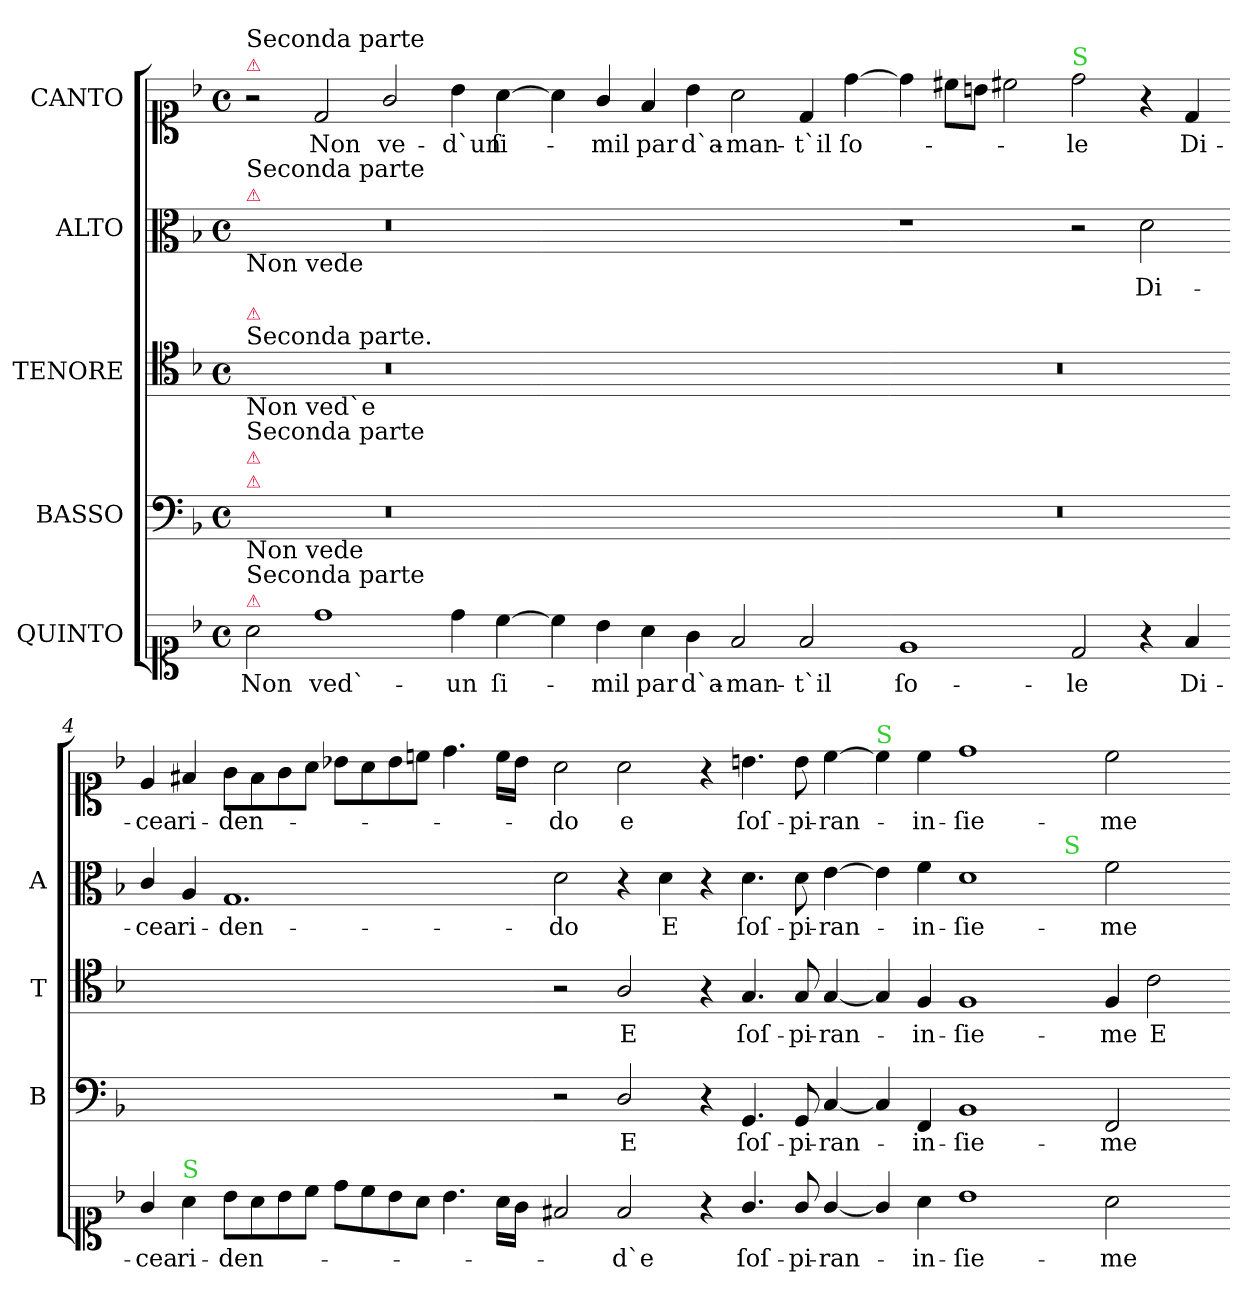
**kern	**text	**kern	**text	**kern	**text	**kern	**text	**kern	**text
*part5	*part5	*part4	*part4	*part3	*part3	*part2	*part2	*part1	*part1
*staff5	*staff5	*staff4	*staff4	*staff3	*staff3	*staff2	*staff2	*staff1	*staff1
*I"QUINTO	*	*I"BASSO	*	*I"TENORE	*	*I"ALTO	*	*I"CANTO	*
*	*	*I'B	*	*I'T	*	*I'A	*	*	*
*clefC1	*	*clefF4	*	*clefC4	*	*clefC3	*	*clefC1	*
*k[b-]	*	*k[b-]	*	*k[b-]	*	*k[b-]	*	*k[b-]	*
*M2/1	*	*M2/1	*	*M2/1	*	*M2/1	*	*M2/1	*
*met(c)	*	*met(c)	*	*met(c)	*	*met(c)	*	*met(c)	*
=1	=1	=1	=1	=1	=1	=1	=1	=1	=1
!	!	!	!	!	!	!	!	!LO:TX:a:color=crimson:t=⚠	!
!	!	!	!	!	!	!	!	!LO:TX:a:t=Seconda parte	!
!	!	!	!	!	!	!LO:TX:b:t=Non vede	!	!	!
!	!	!	!	!	!	!LO:TX:a:color=crimson:t=⚠	!	!	!
!	!	!	!	!	!	!LO:TX:a:t=Seconda parte	!	!	!
!	!	!	!	!LO:TX:b:t=Non ved`e	!	!	!	!	!
!	!	!	!	!LO:TX:a:t=Seconda parte.	!	!	!	!	!
!	!	!	!	!LO:TX:a:color=crimson:t=⚠	!	!	!	!	!
!	!	!LO:TX:a:color=crimson:t=⚠	!	!	!	!	!	!	!
!	!	!LO:TX:b:t=Non vede	!	!	!	!	!	!	!
!	!	!LO:TX:a:color=crimson:t=⚠	!	!	!	!	!	!	!
!	!	!LO:TX:a:t=Seconda parte	!	!	!	!	!	!	!
!LO:TX:a:color=crimson:t=⚠	!	!	!	!	!	!	!	!	!
!LO:TX:a:t=Seconda parte	!	!	!	!	!	!	!	!	!
2a\	Non	0r	.	0r	.	0r	.	2r	.
1dd	ved`-	.	.	.	.	.	.	2d/	Non
.	.	.	.	.	.	.	.	2g/	ve-
4dd\	-un	.	.	.	.	.	.	4b-\	-d`un
[4cc\	ſi-	.	.	.	.	.	.	[4a\	ſi-
=2-	=2-	=2-	=2-	=2-	=2-	=2-	=2-	=2-	=2-
4cc\]	.	0ryy	.	0ryy	.	0ryy	.	4a\]	.
4b-\	-mil	.	.	.	.	.	.	4g/	-mil
4a\	par	.	.	.	.	.	.	4f/	par
4g\	d`a-	.	.	.	.	.	.	4b-\	d`a-
2f/	-man-	.	.	.	.	.	.	2a\	-man-
2f/	-t`il	.	.	.	.	.	.	4d/	-t`il
.	.	.	.	.	.	.	.	[4dd\	ſo-
=3-	=3-	=3-	=3-	=3-	=3-	=3-	=3-	=3-	=3-
1e	ſo-	0r	.	0r	.	1r	.	4dd\]	.
.	.	.	.	.	.	.	.	8cc#X\L	.
.	.	.	.	.	.	.	.	8bn\J	.
.	.	.	.	.	.	.	.	2cc#X\	.
!	!	!	!	!	!	!	!	!LO:TX:a:color=limegreen:t=S	!
2d/	-le	.	.	.	.	2r	.	2dd\	-le
4r	.	.	.	.	.	2d\	Di-	4r	.
4f/	Di-	.	.	.	.	.	.	4d/	Di-
=4-	=4-	=4-	=4-	=4-	=4-	=4-	=4-	=4-	=4-
4g/	-cea	0ryy	.	0ryy	.	4c/	-cea	4e/	-cea
!LO:TX:a:color=limegreen:t=S	!	!	!	!	!	!	!	!	!
4a\	ri-	.	.	.	.	4A/	ri-	4f#X/	ri-
8b-\L	-den-	.	.	.	.	1.G	-den-	8g\L	-den-
8a\	.	.	.	.	.	.	.	8f#\	.
8b-\	.	.	.	.	.	.	.	8g\	.
8cc\J	.	.	.	.	.	.	.	8a\J	.
8dd\L	.	.	.	.	.	.	.	8b-X\L	.
8cc\	.	.	.	.	.	.	.	8a\	.
8b-\	.	.	.	.	.	.	.	8b-\	.
8a\J	.	.	.	.	.	.	.	8ccn\J	.
4.b-\	.	.	.	.	.	.	.	4.dd\	.
16a\LL	.	.	.	.	.	.	.	16cc\LL	.
16g\JJ	.	.	.	.	.	.	.	16b-\JJ	.
=5-	=5-	=5-	=5-	=5-	=5-	=5-	=5-	=5-	=5-
2f#X/	.	2r	.	2r	.	2d\	-do	2a\	-do
2f#/	-d`e	2D/	E	2A/	E	4r	.	2a\	e
.	.	.	.	.	.	4d\	E	.	.
4r	.	4r	.	4r	.	4r	.	4r	.
4.g/	ſoſ-	4.GG/	ſoſ-	4.G/	ſoſ-	4.d\	ſoſ-	4.bn\	ſoſ-
8g/	-pi-	8GG/	-pi-	8G/	-pi-	8d\	-pi-	8b\	-pi-
[4g/	-ran-	[4C/	-ran-	[4G/	-ran-	[4e\	-ran-	[4cc\	-ran-
=6-	=6-	=6-	=6-	=6-	=6-	=6-	=6-	=6-	=6-
!	!	!	!	!	!	!	!	!LO:TX:a:color=limegreen:t=S	!
*	*	*	*	*	*	*^	*	*	*
4g/]	.	4C/]	.	4G/]	.	4e\]	1ryy	.	4cc\]	.
4a\	in-	4FF/	in-	4F/	in-	4f\	.	in-	4cc\	in-
1b-	-ſie-	1BB-	-ſie-	1F	-ſie-	1d	.	-ſie-	1dd	-ſie-
.	.	.	.	.	.	.	4ryy	.	.	.
!	!	!	!	!	!	!	!LO:TX:a:color=limegreen:t=S	!	!	!
.	.	.	.	.	.	.	1ryy	.	.	.
2a\	-me	2FF/	-me	4F/	-me	2f\	.	-me	2cc\	-me
.	.	.	.	2c\	E	.	.	.	.	.
4ryy	.	4ryy	.	.	.	4ryy	.	.	4ryy	.
*	*	*	*	*	*	*v	*v	*	*	*
=-	=-	=-	=-	=-	=-	=-	=-	=-	=-
*-	*-	*-	*-	*-	*-	*-	*-	*-	*-
